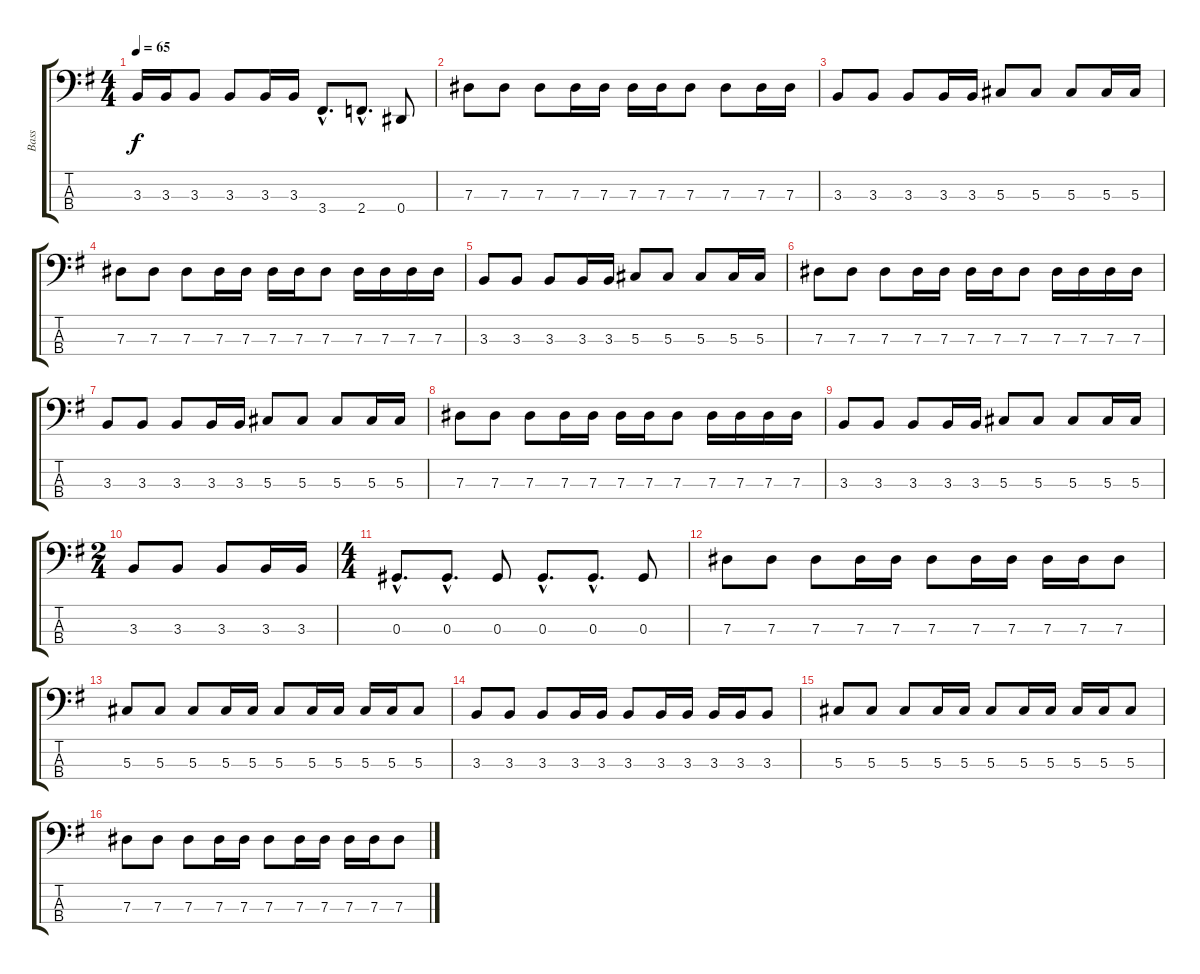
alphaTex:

\track ("Bass" "Bass") {instrument electricbassfinger}
\staff {score tabs}
\tuning (Gb2 Db2 Ab1 Eb1) {hide}
\ts (4 4)
\tempo 65
\clef f4
\ks eminor
3.3.16{dy f} 3.3.16 3.3.8 3.3.8 3.3.16 3.3.16 3.4{hac}.8{d} 2.4{hac}.8{d} 0.4.8 |
7.3.8 7.3.8 7.3.8 7.3.16 7.3.16 7.3.16 7.3.16 7.3.8 7.3.8 7.3.16 7.3.16 |
3.3.8 3.3.8 3.3.8 3.3.16 3.3.16 5.3.8 5.3.8 5.3.8 5.3.16 5.3.16 |
7.3.8 7.3.8 7.3.8 7.3.16 7.3.16 7.3.16 7.3.16 7.3.8 7.3.16 7.3.16 7.3.16 7.3.16 |
3.3.8 3.3.8 3.3.8 3.3.16 3.3.16 5.3.8 5.3.8 5.3.8 5.3.16 5.3.16 |
7.3.8 7.3.8 7.3.8 7.3.16 7.3.16 7.3.16 7.3.16 7.3.8 7.3.16 7.3.16 7.3.16 7.3.16 |
3.3.8 3.3.8 3.3.8 3.3.16 3.3.16 5.3.8 5.3.8 5.3.8 5.3.16 5.3.16 |
7.3.8 7.3.8 7.3.8 7.3.16 7.3.16 7.3.16 7.3.16 7.3.8 7.3.16 7.3.16 7.3.16 7.3.16 |
3.3.8 3.3.8 3.3.8 3.3.16 3.3.16 5.3.8 5.3.8 5.3.8 5.3.16 5.3.16 |
\ts (2 4)
3.3.8 3.3.8 3.3.8 3.3.16 3.3.16 |
\ts (4 4)
0.3{hac}.8{d} 0.3{hac}.8{d} 0.3.8 0.3{hac}.8{d} 0.3{hac}.8{d} 0.3.8 |
7.3.8 7.3.8 7.3.8 7.3.16 7.3.16 7.3.8 7.3.16 7.3.16 7.3.16 7.3.16 7.3.8 |
5.3.8 5.3.8 5.3.8 5.3.16 5.3.16 5.3.8 5.3.16 5.3.16 5.3.16 5.3.16 5.3.8 |
3.3.8 3.3.8 3.3.8 3.3.16 3.3.16 3.3.8 3.3.16 3.3.16 3.3.16 3.3.16 3.3.8 |
5.3.8 5.3.8 5.3.8 5.3.16 5.3.16 5.3.8 5.3.16 5.3.16 5.3.16 5.3.16 5.3.8 |
7.3.8 7.3.8 7.3.8 7.3.16 7.3.16 7.3.8 7.3.16 7.3.16 7.3.16 7.3.16 7.3.8
